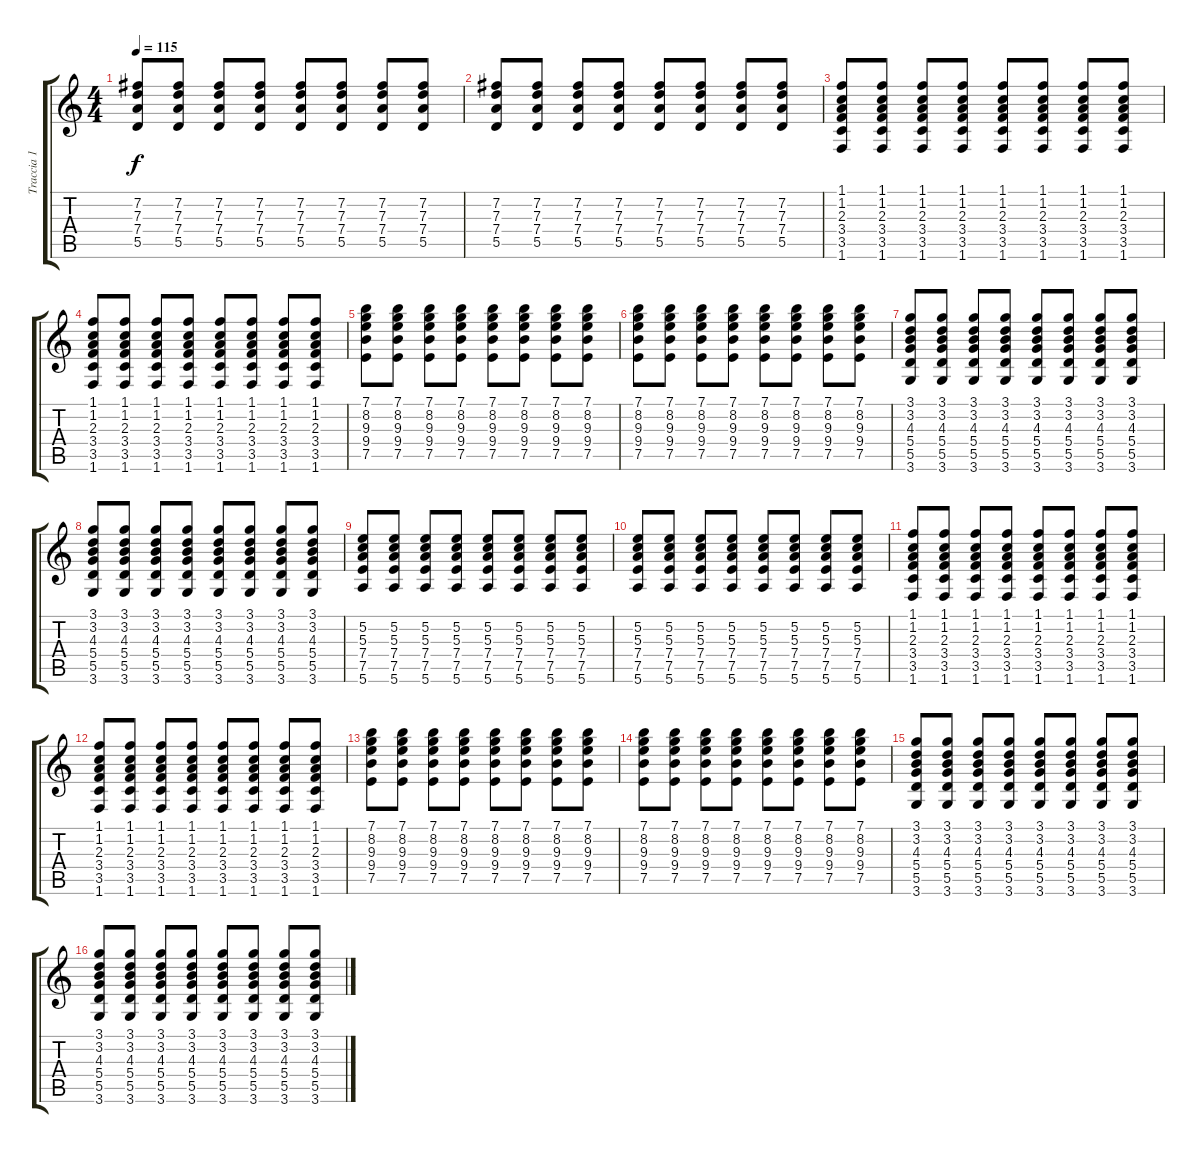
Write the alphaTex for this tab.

\track ("Traccia 1" "Traccia 1") {instrument electricguitarjazz}
\staff {score tabs}
\tuning (E4 B3 G3 D3 A2 E2) {hide}
\ts (4 4)
\tempo 115
\clef g2
\ks c
(7.2 7.3 7.4 5.5).8{dy f} (7.2 7.3 7.4 5.5).8 (7.2 7.3 7.4 5.5).8 (7.2 7.3 7.4 5.5).8 (7.2 7.3 7.4 5.5).8 (7.2 7.3 7.4 5.5).8 (7.2 7.3 7.4 5.5).8 (7.2 7.3 7.4 5.5).8 |
(7.2 7.3 7.4 5.5).8 (7.2 7.3 7.4 5.5).8 (7.2 7.3 7.4 5.5).8 (7.2 7.3 7.4 5.5).8 (7.2 7.3 7.4 5.5).8 (7.2 7.3 7.4 5.5).8 (7.2 7.3 7.4 5.5).8 (7.2 7.3 7.4 5.5).8 |
(1.1 1.2 2.3 3.4 3.5 1.6).8 (1.1 1.2 2.3 3.4 3.5 1.6).8 (1.1 1.2 2.3 3.4 3.5 1.6).8 (1.1 1.2 2.3 3.4 3.5 1.6).8 (1.1 1.2 2.3 3.4 3.5 1.6).8 (1.1 1.2 2.3 3.4 3.5 1.6).8 (1.1 1.2 2.3 3.4 3.5 1.6).8 (1.1 1.2 2.3 3.4 3.5 1.6).8 |
(1.1 1.2 2.3 3.4 3.5 1.6).8 (1.1 1.2 2.3 3.4 3.5 1.6).8 (1.1 1.2 2.3 3.4 3.5 1.6).8 (1.1 1.2 2.3 3.4 3.5 1.6).8 (1.1 1.2 2.3 3.4 3.5 1.6).8 (1.1 1.2 2.3 3.4 3.5 1.6).8 (1.1 1.2 2.3 3.4 3.5 1.6).8 (1.1 1.2 2.3 3.4 3.5 1.6).8 |
(7.1 8.2 9.3 9.4 7.5).8 (7.1 8.2 9.3 9.4 7.5).8 (7.1 8.2 9.3 9.4 7.5).8 (7.1 8.2 9.3 9.4 7.5).8 (7.1 8.2 9.3 9.4 7.5).8 (7.1 8.2 9.3 9.4 7.5).8 (7.1 8.2 9.3 9.4 7.5).8 (7.1 8.2 9.3 9.4 7.5).8 |
(7.1 8.2 9.3 9.4 7.5).8 (7.1 8.2 9.3 9.4 7.5).8 (7.1 8.2 9.3 9.4 7.5).8 (7.1 8.2 9.3 9.4 7.5).8 (7.1 8.2 9.3 9.4 7.5).8 (7.1 8.2 9.3 9.4 7.5).8 (7.1 8.2 9.3 9.4 7.5).8 (7.1 8.2 9.3 9.4 7.5).8 |
(3.1 3.2 4.3 5.4 5.5 3.6).8 (3.1 3.2 4.3 5.4 5.5 3.6).8 (3.1 3.2 4.3 5.4 5.5 3.6).8 (3.1 3.2 4.3 5.4 5.5 3.6).8 (3.1 3.2 4.3 5.4 5.5 3.6).8 (3.1 3.2 4.3 5.4 5.5 3.6).8 (3.1 3.2 4.3 5.4 5.5 3.6).8 (3.1 3.2 4.3 5.4 5.5 3.6).8 |
(3.1 3.2 4.3 5.4 5.5 3.6).8 (3.1 3.2 4.3 5.4 5.5 3.6).8 (3.1 3.2 4.3 5.4 5.5 3.6).8 (3.1 3.2 4.3 5.4 5.5 3.6).8 (3.1 3.2 4.3 5.4 5.5 3.6).8 (3.1 3.2 4.3 5.4 5.5 3.6).8 (3.1 3.2 4.3 5.4 5.5 3.6).8 (3.1 3.2 4.3 5.4 5.5 3.6).8 |
(5.2 5.3 7.4 7.5 5.6).8 (5.2 5.3 7.4 7.5 5.6).8 (5.2 5.3 7.4 7.5 5.6).8 (5.2 5.3 7.4 7.5 5.6).8 (5.2 5.3 7.4 7.5 5.6).8 (5.2 5.3 7.4 7.5 5.6).8 (5.2 5.3 7.4 7.5 5.6).8 (5.2 5.3 7.4 7.5 5.6).8 |
(5.2 5.3 7.4 7.5 5.6).8 (5.2 5.3 7.4 7.5 5.6).8 (5.2 5.3 7.4 7.5 5.6).8 (5.2 5.3 7.4 7.5 5.6).8 (5.2 5.3 7.4 7.5 5.6).8 (5.2 5.3 7.4 7.5 5.6).8 (5.2 5.3 7.4 7.5 5.6).8 (5.2 5.3 7.4 7.5 5.6).8 |
(1.1 1.2 2.3 3.4 3.5 1.6).8 (1.1 1.2 2.3 3.4 3.5 1.6).8 (1.1 1.2 2.3 3.4 3.5 1.6).8 (1.1 1.2 2.3 3.4 3.5 1.6).8 (1.1 1.2 2.3 3.4 3.5 1.6).8 (1.1 1.2 2.3 3.4 3.5 1.6).8 (1.1 1.2 2.3 3.4 3.5 1.6).8 (1.1 1.2 2.3 3.4 3.5 1.6).8 |
(1.1 1.2 2.3 3.4 3.5 1.6).8 (1.1 1.2 2.3 3.4 3.5 1.6).8 (1.1 1.2 2.3 3.4 3.5 1.6).8 (1.1 1.2 2.3 3.4 3.5 1.6).8 (1.1 1.2 2.3 3.4 3.5 1.6).8 (1.1 1.2 2.3 3.4 3.5 1.6).8 (1.1 1.2 2.3 3.4 3.5 1.6).8 (1.1 1.2 2.3 3.4 3.5 1.6).8 |
(7.1 8.2 9.3 9.4 7.5).8 (7.1 8.2 9.3 9.4 7.5).8 (7.1 8.2 9.3 9.4 7.5).8 (7.1 8.2 9.3 9.4 7.5).8 (7.1 8.2 9.3 9.4 7.5).8 (7.1 8.2 9.3 9.4 7.5).8 (7.1 8.2 9.3 9.4 7.5).8 (7.1 8.2 9.3 9.4 7.5).8 |
(7.1 8.2 9.3 9.4 7.5).8 (7.1 8.2 9.3 9.4 7.5).8 (7.1 8.2 9.3 9.4 7.5).8 (7.1 8.2 9.3 9.4 7.5).8 (7.1 8.2 9.3 9.4 7.5).8 (7.1 8.2 9.3 9.4 7.5).8 (7.1 8.2 9.3 9.4 7.5).8 (7.1 8.2 9.3 9.4 7.5).8 |
(3.1 3.2 4.3 5.4 5.5 3.6).8 (3.1 3.2 4.3 5.4 5.5 3.6).8 (3.1 3.2 4.3 5.4 5.5 3.6).8 (3.1 3.2 4.3 5.4 5.5 3.6).8 (3.1 3.2 4.3 5.4 5.5 3.6).8 (3.1 3.2 4.3 5.4 5.5 3.6).8 (3.1 3.2 4.3 5.4 5.5 3.6).8 (3.1 3.2 4.3 5.4 5.5 3.6).8 |
(3.1 3.2 4.3 5.4 5.5 3.6).8 (3.1 3.2 4.3 5.4 5.5 3.6).8 (3.1 3.2 4.3 5.4 5.5 3.6).8 (3.1 3.2 4.3 5.4 5.5 3.6).8 (3.1 3.2 4.3 5.4 5.5 3.6).8 (3.1 3.2 4.3 5.4 5.5 3.6).8 (3.1 3.2 4.3 5.4 5.5 3.6).8 (3.1 3.2 4.3 5.4 5.5 3.6).8
